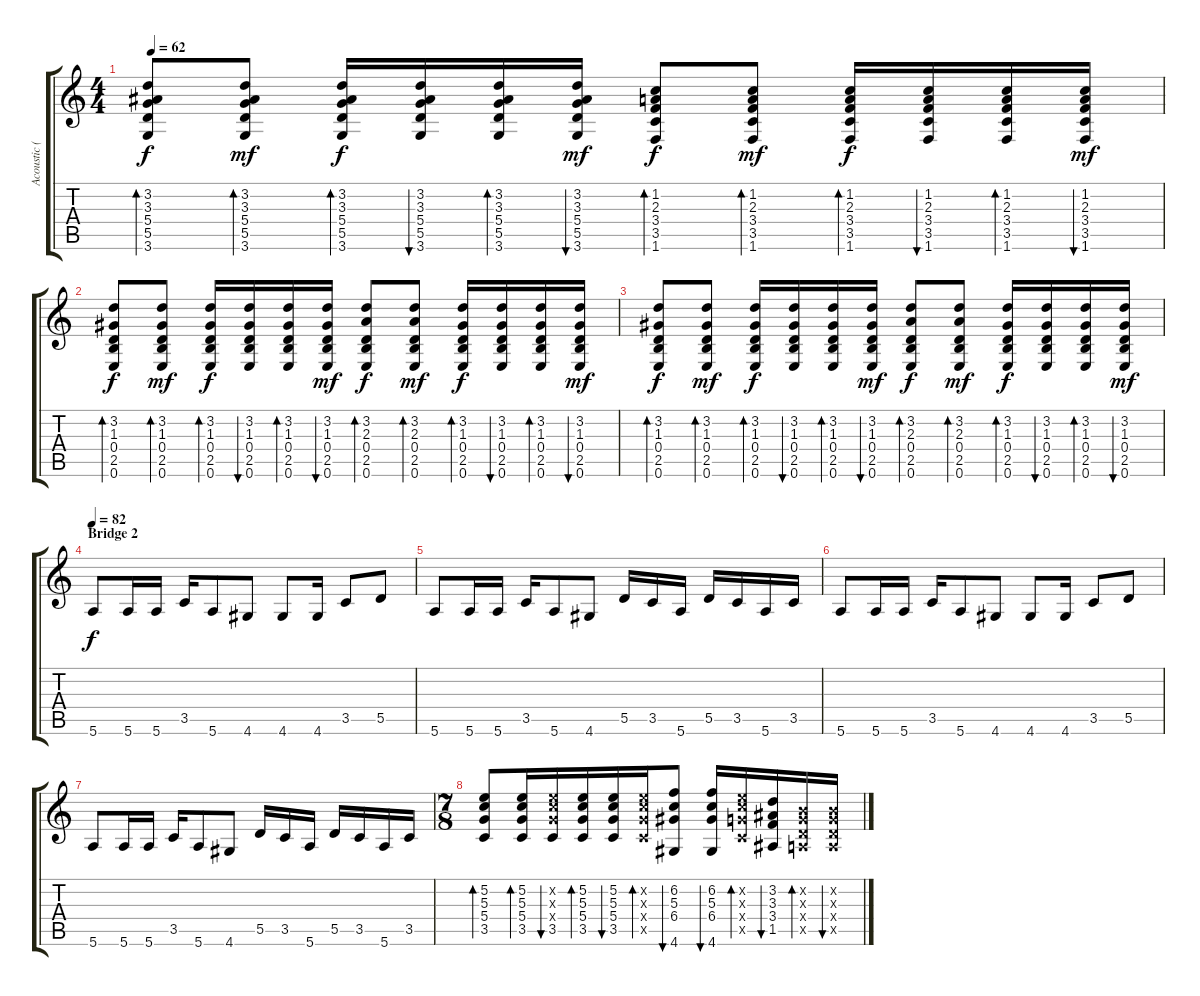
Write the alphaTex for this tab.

\track ("Acoustic (thom)" "Acoustic (") {instrument acousticguitarsteel}
\staff {score tabs}
\tuning (E4 B3 G3 D3 A2 E2) {hide}
\ts (4 4)
\tempo 62
\clef g2
\ks c
(3.2 3.3 5.4 5.5 3.6).8{bd 30 dy f} (3.2 3.3 5.4 5.5 3.6).8{bd 30 dy mf} (3.2 3.3 5.4 5.5 3.6).16{bd 30 dy f} (3.2 3.3 5.4 5.5 3.6).16{bu 30} (3.2 3.3 5.4 5.5 3.6).16{bd 30} (3.2 3.3 5.4 5.5 3.6).16{bu 30 dy mf} (1.2 2.3 3.4 3.5 1.6).8{bd 30 dy f} (1.2 2.3 3.4 3.5 1.6).8{bd 30 dy mf} (1.2 2.3 3.4 3.5 1.6).16{bd 30 dy f} (1.2 2.3 3.4 3.5 1.6).16{bu 30} (1.2 2.3 3.4 3.5 1.6).16{bd 30} (1.2 2.3 3.4 3.5 1.6).16{bu 30 dy mf} |
(3.2 1.3 0.4 2.5 0.6).8{bd 30 dy f} (3.2 1.3 0.4 2.5 0.6).8{bd 30 dy mf} (3.2 1.3 0.4 2.5 0.6).16{bd 30 dy f} (3.2 1.3 0.4 2.5 0.6).16{bu 30} (3.2 1.3 0.4 2.5 0.6).16{bd 30} (3.2 1.3 0.4 2.5 0.6).16{bu 30 dy mf} (3.2 2.3 0.4 2.5 0.6).8{bd 30 dy f} (3.2 2.3 0.4 2.5 0.6).8{bd 30 dy mf} (3.2 1.3 0.4 2.5 0.6).16{bd 30 dy f} (3.2 1.3 0.4 2.5 0.6).16{bu 30} (3.2 1.3 0.4 2.5 0.6).16{bd 30} (3.2 1.3 0.4 2.5 0.6).16{bu 30 dy mf} |
(3.2 1.3 0.4 2.5 0.6).8{bd 30 dy f} (3.2 1.3 0.4 2.5 0.6).8{bd 30 dy mf} (3.2 1.3 0.4 2.5 0.6).16{bd 30 dy f} (3.2 1.3 0.4 2.5 0.6).16{bu 30} (3.2 1.3 0.4 2.5 0.6).16{bd 30} (3.2 1.3 0.4 2.5 0.6).16{bu 30 dy mf} (3.2 2.3 0.4 2.5 0.6).8{bd 30 dy f} (3.2 2.3 0.4 2.5 0.6).8{bd 30 dy mf} (3.2 1.3 0.4 2.5 0.6).16{bd 30 dy f} (3.2 1.3 0.4 2.5 0.6).16{bu 30} (3.2 1.3 0.4 2.5 0.6).16{bd 30} (3.2 1.3 0.4 2.5 0.6).16{bu 30 dy mf} |
\section ("" "Bridge 2")
\tempo 82
5.6.8{dy f} 5.6.16 5.6.16 3.5.16 5.6.8 4.6.8 4.6.8 4.6.16 3.5.8 5.5.8 |
5.6.8 5.6.16 5.6.16 3.5.16 5.6.8 4.6.8 5.5.16 3.5.16 5.6.16 5.5.16 3.5.16 5.6.16 3.5.16 |
5.6.8 5.6.16 5.6.16 3.5.16 5.6.8 4.6.8 4.6.8 4.6.16 3.5.8 5.5.8 |
5.6.8 5.6.16 5.6.16 3.5.16 5.6.8 4.6.8 5.5.16 3.5.16 5.6.16 5.5.16 3.5.16 5.6.16 3.5.16 |
\ts (7 8)
(5.2 5.3 5.4 3.5).8{bd 30} (5.2 5.3 5.4 3.5).16{bd 30} (5.2{x} 5.3{x} 5.4{x} 3.5).16{bu 30} (5.2 5.3 5.4 3.5).16{bd 30} (5.2 5.3 5.4 3.5).16{bu 30} (5.2{x} 5.3{x} 5.4{x} 3.5{x}).16{bd 30} (6.2 5.3 6.4 4.6).8{bu 30} (6.2 5.3 6.4 4.6).16{bu 30} (5.2{x} 5.3{x} 5.4{x} 3.5{x}).16{bd 30} (3.2 3.3 3.4 1.5).16{bu 30} (0.2{x} 0.3{x} 0.4{x} 0.5{x}).16{bd 30} (0.2{x} 0.3{x} 0.4{x} 0.5{x}).16{bu 30}
